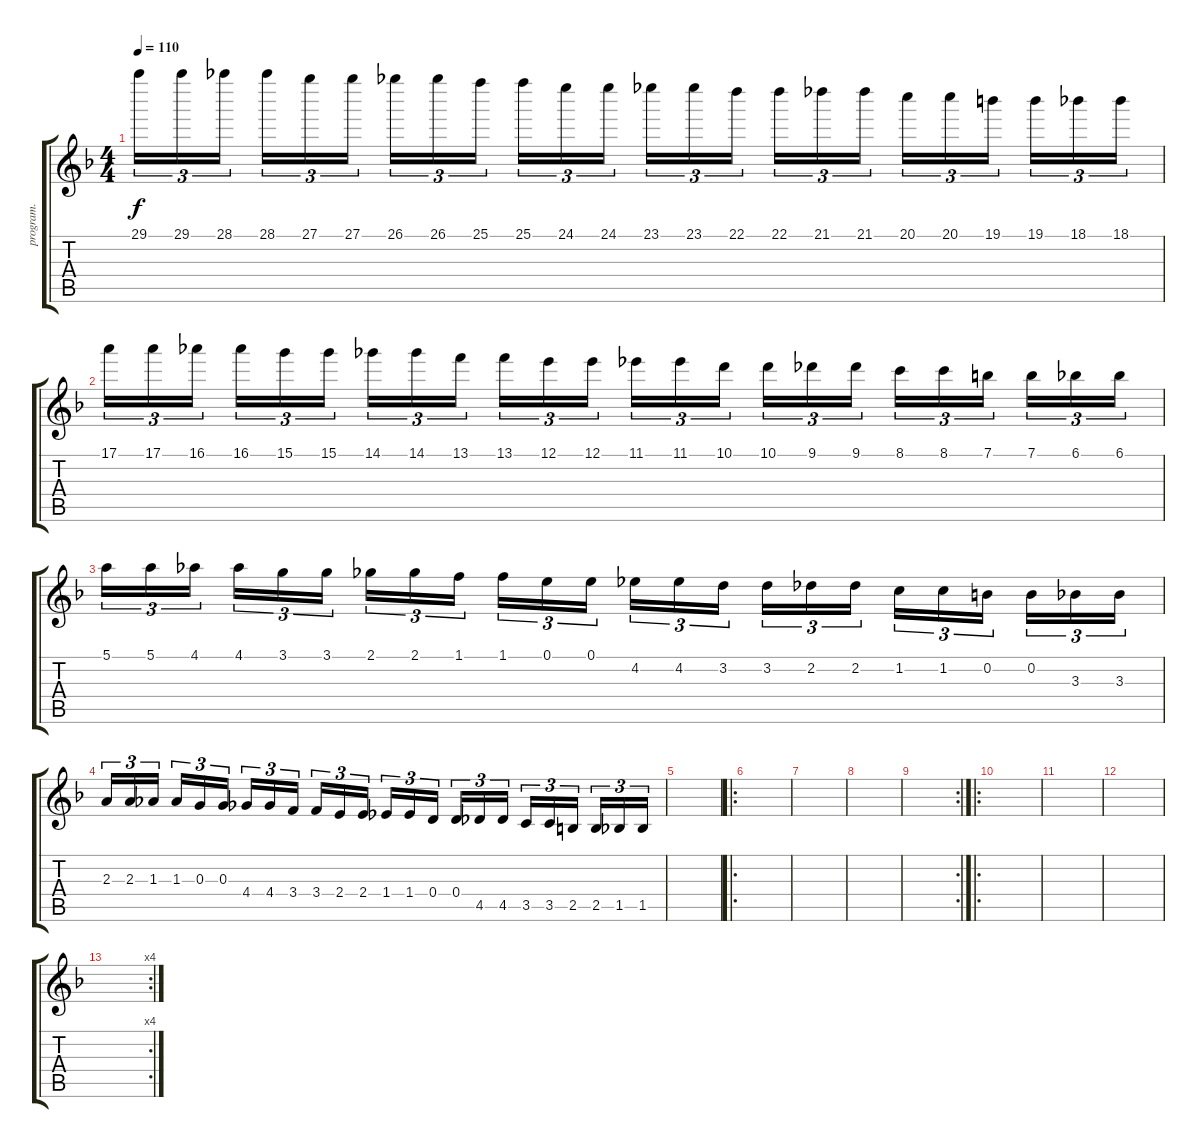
\track ("program." "program.") {instrument pad6metallic}
\staff {score tabs}
\tuning (E5 B4 G4 D4 A3 E3) {hide}
\ts (4 4)
\tempo 110
\clef g2
\ks f
29.1.16{tu (3 2) dy f instrument pad6metallic} 29.1.16{tu (3 2)} 28.1.16{tu (3 2)} 28.1.16{tu (3 2)} 27.1.16{tu (3 2)} 27.1.16{tu (3 2)} 26.1.16{tu (3 2)} 26.1.16{tu (3 2)} 25.1.16{tu (3 2)} 25.1.16{tu (3 2)} 24.1.16{tu (3 2)} 24.1.16{tu (3 2)} 23.1.16{tu (3 2)} 23.1.16{tu (3 2)} 22.1.16{tu (3 2)} 22.1.16{tu (3 2)} 21.1.16{tu (3 2)} 21.1.16{tu (3 2)} 20.1.16{tu (3 2)} 20.1.16{tu (3 2)} 19.1.16{tu (3 2)} 19.1.16{tu (3 2)} 18.1.16{tu (3 2)} 18.1.16{tu (3 2)} |
17.1.16{tu (3 2)} 17.1.16{tu (3 2)} 16.1.16{tu (3 2)} 16.1.16{tu (3 2)} 15.1.16{tu (3 2)} 15.1.16{tu (3 2)} 14.1.16{tu (3 2)} 14.1.16{tu (3 2)} 13.1.16{tu (3 2)} 13.1.16{tu (3 2)} 12.1.16{tu (3 2)} 12.1.16{tu (3 2)} 11.1.16{tu (3 2)} 11.1.16{tu (3 2)} 10.1.16{tu (3 2)} 10.1.16{tu (3 2)} 9.1.16{tu (3 2)} 9.1.16{tu (3 2)} 8.1.16{tu (3 2)} 8.1.16{tu (3 2)} 7.1.16{tu (3 2)} 7.1.16{tu (3 2)} 6.1.16{tu (3 2)} 6.1.16{tu (3 2)} |
5.1.16{tu (3 2)} 5.1.16{tu (3 2)} 4.1.16{tu (3 2)} 4.1.16{tu (3 2)} 3.1.16{tu (3 2)} 3.1.16{tu (3 2)} 2.1.16{tu (3 2)} 2.1.16{tu (3 2)} 1.1.16{tu (3 2)} 1.1.16{tu (3 2)} 0.1.16{tu (3 2)} 0.1.16{tu (3 2)} 4.2.16{tu (3 2)} 4.2.16{tu (3 2)} 3.2.16{tu (3 2)} 3.2.16{tu (3 2)} 2.2.16{tu (3 2)} 2.2.16{tu (3 2)} 1.2.16{tu (3 2)} 1.2.16{tu (3 2)} 0.2.16{tu (3 2)} 0.2.16{tu (3 2)} 3.3.16{tu (3 2)} 3.3.16{tu (3 2)} |
2.3.16{tu (3 2)} 2.3.16{tu (3 2)} 1.3.16{tu (3 2)} 1.3.16{tu (3 2)} 0.3.16{tu (3 2)} 0.3.16{tu (3 2)} 4.4.16{tu (3 2)} 4.4.16{tu (3 2)} 3.4.16{tu (3 2)} 3.4.16{tu (3 2)} 2.4.16{tu (3 2)} 2.4.16{tu (3 2)} 1.4.16{tu (3 2)} 1.4.16{tu (3 2)} 0.4.16{tu (3 2)} 0.4.16{tu (3 2)} 4.5.16{tu (3 2)} 4.5.16{tu (3 2)} 3.5.16{tu (3 2)} 3.5.16{tu (3 2)} 2.5.16{tu (3 2)} 2.5.16{tu (3 2)} 1.5.16{tu (3 2)} 1.5.16{tu (3 2)} |
|
\ro
|
|
|
\rc 2
|
\ro
|
|
|
\rc 4
